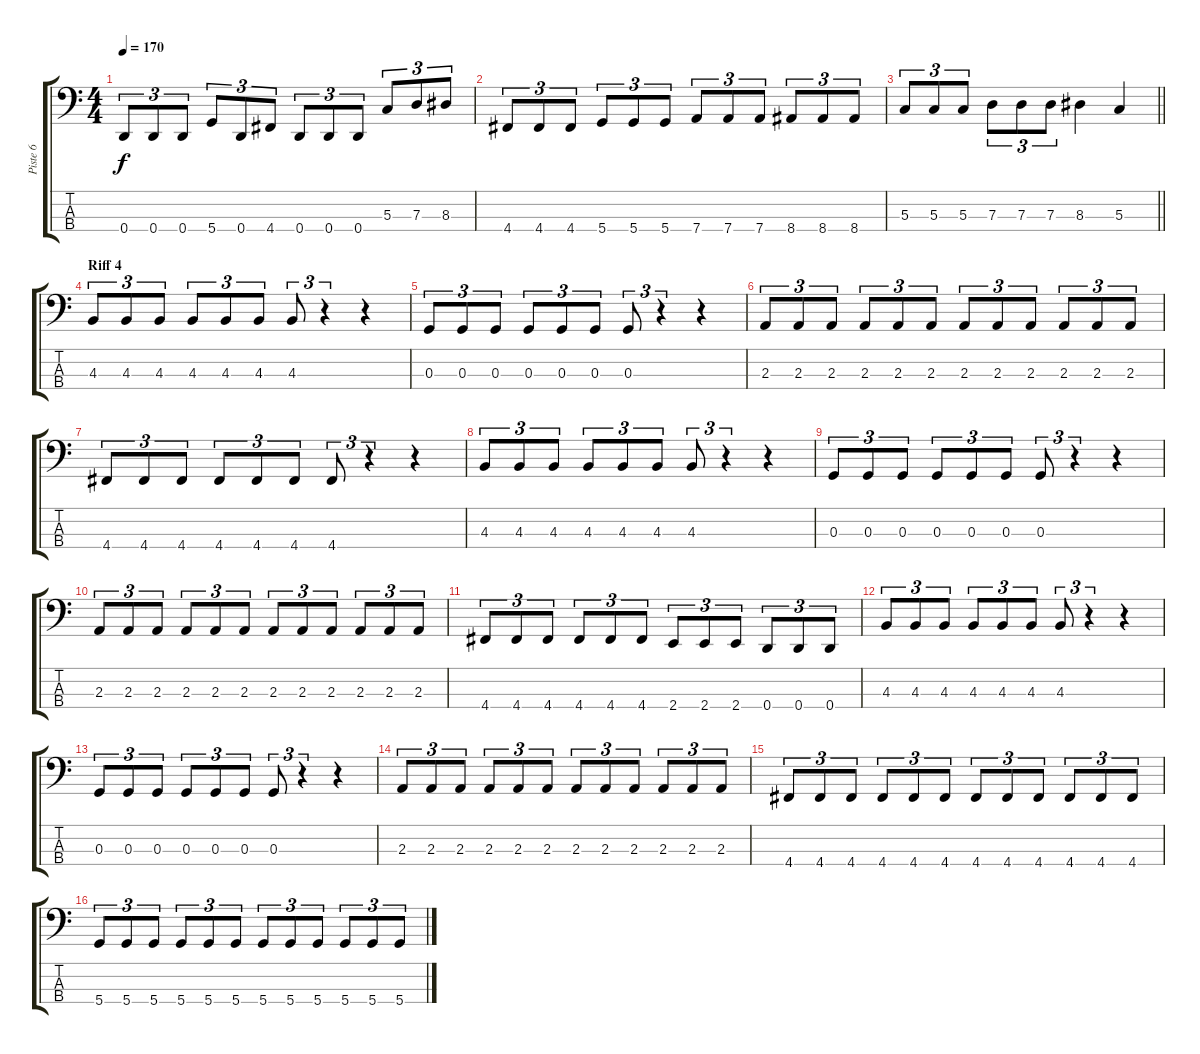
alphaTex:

\track ("Piste 6" "Piste 6") {instrument electricbassfinger}
\staff {score tabs}
\tuning (F2 C2 G1 D1) {hide}
\ts (4 4)
\tempo 170
\clef f4
\ks c
0.4.8{tu (3 2) dy f} 0.4.8{tu (3 2)} 0.4.8{tu (3 2)} 5.4.8{tu (3 2)} 0.4.8{tu (3 2)} 4.4.8{tu (3 2)} 0.4.8{tu (3 2)} 0.4.8{tu (3 2)} 0.4.8{tu (3 2)} 5.3.8{tu (3 2)} 7.3.8{tu (3 2)} 8.3.8{tu (3 2)} |
4.4.8{tu (3 2)} 4.4.8{tu (3 2)} 4.4.8{tu (3 2)} 5.4.8{tu (3 2)} 5.4.8{tu (3 2)} 5.4.8{tu (3 2)} 7.4.8{tu (3 2)} 7.4.8{tu (3 2)} 7.4.8{tu (3 2)} 8.4.8{tu (3 2)} 8.4.8{tu (3 2)} 8.4.8{tu (3 2)} |
\barLineRight lightlight
5.3.8{tu (3 2)} 5.3.8{tu (3 2)} 5.3.8{tu (3 2)} 7.3.8{tu (3 2)} 7.3.8{tu (3 2)} 7.3.8{tu (3 2)} 8.3.4 5.3.4 |
\section ("" "Riff 4")
4.3.8{tu (3 2)} 4.3.8{tu (3 2)} 4.3.8{tu (3 2)} 4.3.8{tu (3 2)} 4.3.8{tu (3 2)} 4.3.8{tu (3 2)} 4.3.8{tu (3 2)} r.4{tu (3 2)} r.4 |
0.3.8{tu (3 2)} 0.3.8{tu (3 2)} 0.3.8{tu (3 2)} 0.3.8{tu (3 2)} 0.3.8{tu (3 2)} 0.3.8{tu (3 2)} 0.3.8{tu (3 2)} r.4{tu (3 2)} r.4 |
2.3.8{tu (3 2)} 2.3.8{tu (3 2)} 2.3.8{tu (3 2)} 2.3.8{tu (3 2)} 2.3.8{tu (3 2)} 2.3.8{tu (3 2)} 2.3.8{tu (3 2)} 2.3.8{tu (3 2)} 2.3.8{tu (3 2)} 2.3.8{tu (3 2)} 2.3.8{tu (3 2)} 2.3.8{tu (3 2)} |
4.4.8{tu (3 2)} 4.4.8{tu (3 2)} 4.4.8{tu (3 2)} 4.4.8{tu (3 2)} 4.4.8{tu (3 2)} 4.4.8{tu (3 2)} 4.4.8{tu (3 2)} r.4{tu (3 2)} r.4 |
4.3.8{tu (3 2)} 4.3.8{tu (3 2)} 4.3.8{tu (3 2)} 4.3.8{tu (3 2)} 4.3.8{tu (3 2)} 4.3.8{tu (3 2)} 4.3.8{tu (3 2)} r.4{tu (3 2)} r.4 |
0.3.8{tu (3 2)} 0.3.8{tu (3 2)} 0.3.8{tu (3 2)} 0.3.8{tu (3 2)} 0.3.8{tu (3 2)} 0.3.8{tu (3 2)} 0.3.8{tu (3 2)} r.4{tu (3 2)} r.4 |
2.3.8{tu (3 2)} 2.3.8{tu (3 2)} 2.3.8{tu (3 2)} 2.3.8{tu (3 2)} 2.3.8{tu (3 2)} 2.3.8{tu (3 2)} 2.3.8{tu (3 2)} 2.3.8{tu (3 2)} 2.3.8{tu (3 2)} 2.3.8{tu (3 2)} 2.3.8{tu (3 2)} 2.3.8{tu (3 2)} |
4.4.8{tu (3 2)} 4.4.8{tu (3 2)} 4.4.8{tu (3 2)} 4.4.8{tu (3 2)} 4.4.8{tu (3 2)} 4.4.8{tu (3 2)} 2.4.8{tu (3 2)} 2.4.8{tu (3 2)} 2.4.8{tu (3 2)} 0.4.8{tu (3 2)} 0.4.8{tu (3 2)} 0.4.8{tu (3 2)} |
4.3.8{tu (3 2)} 4.3.8{tu (3 2)} 4.3.8{tu (3 2)} 4.3.8{tu (3 2)} 4.3.8{tu (3 2)} 4.3.8{tu (3 2)} 4.3.8{tu (3 2)} r.4{tu (3 2)} r.4 |
0.3.8{tu (3 2)} 0.3.8{tu (3 2)} 0.3.8{tu (3 2)} 0.3.8{tu (3 2)} 0.3.8{tu (3 2)} 0.3.8{tu (3 2)} 0.3.8{tu (3 2)} r.4{tu (3 2)} r.4 |
2.3.8{tu (3 2)} 2.3.8{tu (3 2)} 2.3.8{tu (3 2)} 2.3.8{tu (3 2)} 2.3.8{tu (3 2)} 2.3.8{tu (3 2)} 2.3.8{tu (3 2)} 2.3.8{tu (3 2)} 2.3.8{tu (3 2)} 2.3.8{tu (3 2)} 2.3.8{tu (3 2)} 2.3.8{tu (3 2)} |
4.4.8{tu (3 2)} 4.4.8{tu (3 2)} 4.4.8{tu (3 2)} 4.4.8{tu (3 2)} 4.4.8{tu (3 2)} 4.4.8{tu (3 2)} 4.4.8{tu (3 2)} 4.4.8{tu (3 2)} 4.4.8{tu (3 2)} 4.4.8{tu (3 2)} 4.4.8{tu (3 2)} 4.4.8{tu (3 2)} |
5.4.8{tu (3 2)} 5.4.8{tu (3 2)} 5.4.8{tu (3 2)} 5.4.8{tu (3 2)} 5.4.8{tu (3 2)} 5.4.8{tu (3 2)} 5.4.8{tu (3 2)} 5.4.8{tu (3 2)} 5.4.8{tu (3 2)} 5.4.8{tu (3 2)} 5.4.8{tu (3 2)} 5.4.8{tu (3 2)}
